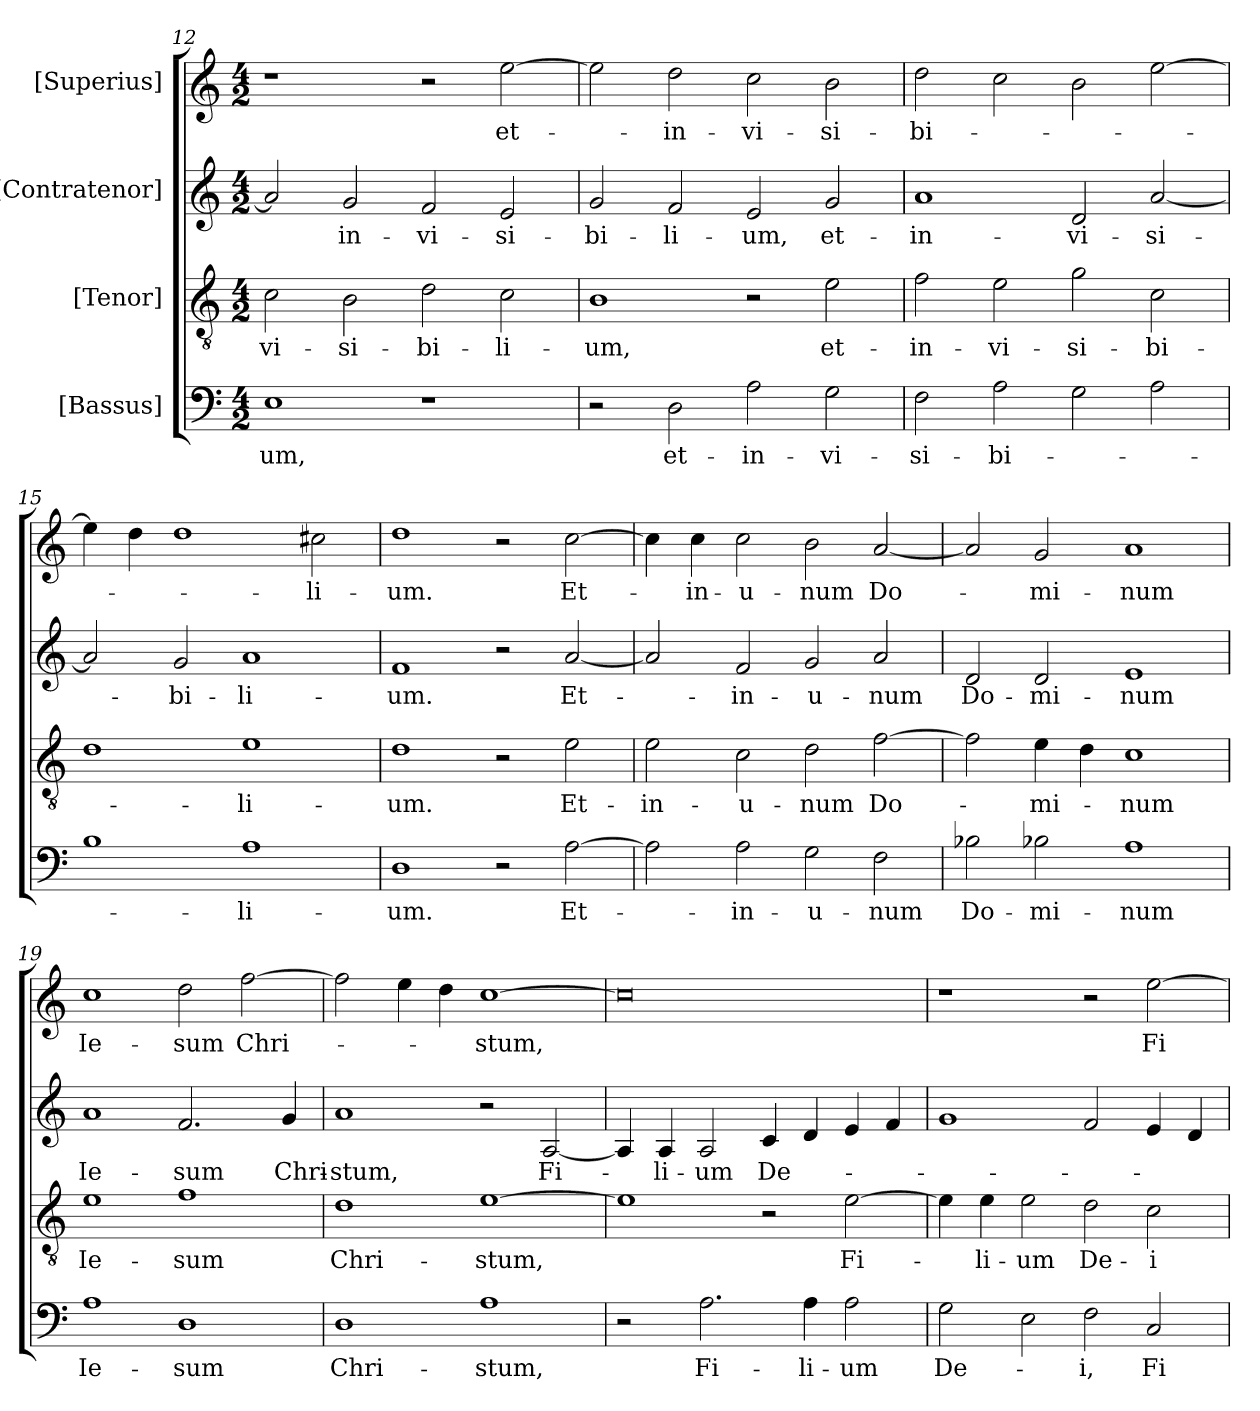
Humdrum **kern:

**kern	**text	**kern	**text	**kern	**text	**kern	**text
*part4	*part4	*part3	*part3	*part2	*part2	*part1	*part1
*staff4	*staff4	*staff3	*staff3	*staff2	*staff2	*staff1	*staff1
*I"[Bassus]	*	*I"[Tenor]	*	*I"[Contratenor]	*	*I"[Superius]	*
*clefF4	*	*clefGv2	*	*clefG2	*	*clefG2	*
*k[]	*	*k[]	*	*k[]	*	*k[]	*
*M4/2	*	*M4/2	*	*M4/2	*	*M4/2	*
=12	=12	=12	=12	=12	=12	=12	=12
1E\	-um,	2c\	-vi-	2a/]	.	1r	.
.	.	2B\	-si-	2g/	in-	.	.
1r	.	2d\	-bi-	2f/	-vi-	2r	.
.	.	2c\	-li-	2e/	-si-	[2ee\	et-
=13	=13	=13	=13	=13	=13	=13	=13
2r	.	1B\	-um,	2g/	-bi-	2ee\]	.
2D\	et-	.	.	2f/	-li-	2dd\	in-
2A\	in-	2r	.	2e/	-um,	2cc\	-vi-
2G\	-vi-	2e\	et-	2g/	et-	2b\	-si-
=14	=14	=14	=14	=14	=14	=14	=14
2F\	-si-	2f\	in-	1a/	in-	2dd\	-bi-
2A\	-bi-	2e\	-vi-	.	.	2cc\	.
2G\	.	2g\	-si-	2d/	-vi-	2b\	.
2A\	.	2c\	-bi-	[2a/	-si-	[2ee\	.
=15	=15	=15	=15	=15	=15	=15	=15
1B\	.	1d\	.	2a/]	.	4ee\]	.
.	.	.	.	.	.	4dd\	.
.	.	.	.	2g/	-bi-	1dd\	.
1A\	-li-	1e\	-li-	1a/	-li-	.	.
.	.	.	.	.	.	2cc#X\	-li-
=16	=16	=16	=16	=16	=16	=16	=16
1D\	-um.	1d\	-um.	1f/	-um.	1dd\	-um.
2r	.	2r	.	2r	.	2r	.
[2A\	Et-	2e\	Et-	[2a/	Et-	[2cc\	Et-
=17	=17	=17	=17	=17	=17	=17	=17
2A\]	.	2e\	in-	2a/]	.	4cc\]	.
.	.	.	.	.	.	4cc\	in-
2A\	in-	2c\	u-	2f/	in-	2cc\	u-
2G\	u-	2d\	-num	2g/	u-	2b\	-num
2F\	-num	[2f\	Do-	2a/	-num	[2a/	Do-
=18	=18	=18	=18	=18	=18	=18	=18
2B-X\	Do-	2f\]	.	2d/	Do-	2a/]	.
2B-X\	-mi-	4e\	-mi-	2d/	-mi-	2g/	-mi-
.	.	4d\	.	.	.	.	.
1A\	-num	1c\	-num	1e/	-num	1a/	-num
=19	=19	=19	=19	=19	=19	=19	=19
1A\	Ie-	1e\	Ie-	1a/	Ie-	1cc\	Ie-
1D\	-sum	1f\	-sum	2.f/	-sum	2dd\	-sum
.	.	.	.	.	.	[2ff\	Chri-
.	.	.	.	4g/	Chri-	.	.
=20	=20	=20	=20	=20	=20	=20	=20
1D\	Chri-	1d\	Chri-	1a/	-stum,	2ff\]	.
.	.	.	.	.	.	4ee\	.
.	.	.	.	.	.	4dd\	.
1A\	-stum,	[1e\	-stum,	2r	.	[1cc\	-stum,
.	.	.	.	[2A/	Fi-	.	.
=21	=21	=21	=21	=21	=21	=21	=21
2r	.	1e\]	.	4A/]	.	0cc\]	.
.	.	.	.	4A/	-li-	.	.
2.A\	Fi-	.	.	2A/	-um	.	.
.	.	2r	.	4c/	De-	.	.
4A\	-li-	.	.	4d/	.	.	.
2A\	-um	[2e\	Fi-	4e/	.	.	.
.	.	.	.	4f/	.	.	.
=22	=22	=22	=22	=22	=22	=22	=22
2G\	De-	4e\]	.	1g/	.	1r	.
.	.	4e\	-li-	.	.	.	.
2E\	.	2e\	-um	.	.	.	.
2F\	-i,	2d\	De-	2f/	.	2r	.
2C/	Fi-	2c\	-i	4e/	.	[2ee\	Fi-
.	.	.	.	4d/	.	.	.
=	=	=	=	=	=	=	=
*-	*-	*-	*-	*-	*-	*-	*-
